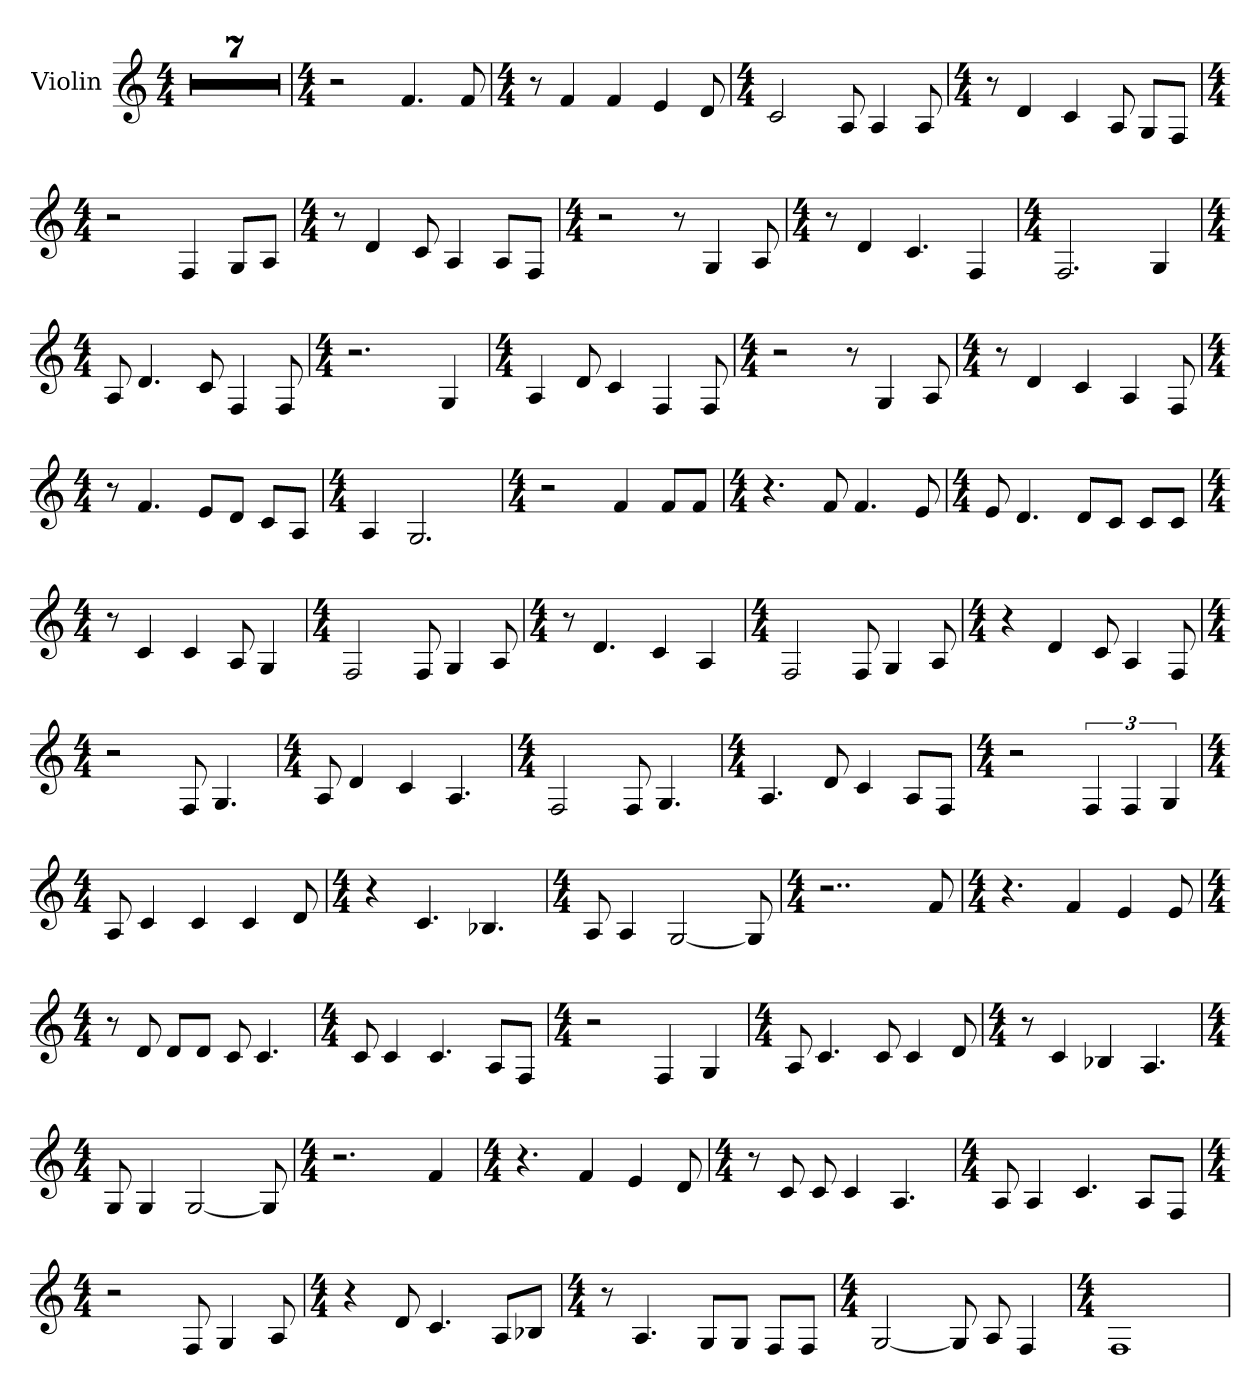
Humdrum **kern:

**kern
*part1
*staff1
*I"Violin
*I'Vln
*M4/4
=
1r
=
*M4/4
1r
=
*M4/4
1r
=
*M4/4
1r
=
*M4/4
1r
=
*M4/4
1r
=
*M4/4
1r
=
*M4/4
2r
4.f
8f
=
*M4/4
8r
4f
4f
4e
8d
=
*M4/4
2c
8A
4A
8A
=
*M4/4
8r
4d
4c
8A
8GL
8FJ
=
*M4/4
2r
4F
8GL
8AJ
=
*M4/4
8r
4d
8c
4A
8AL
8FJ
=
*M4/4
2r
8r
4G
8A
=
*M4/4
8r
4d
4.c
4F
=
*M4/4
2.F
4G
=
*M4/4
8A
4.d
8c
4F
8F
=
*M4/4
2.r
4G
=
*M4/4
4A
8d
4c
4F
8F
=
*M4/4
2r
8r
4G
8A
=
*M4/4
8r
4d
4c
4A
8F
=
*M4/4
8r
4.f
8eL
8dJ
8cL
8AJ
=
*M4/4
4A
2.G
=
*M4/4
2r
4f
8fL
8fJ
=
*M4/4
4.r
8f
4.f
8e
=
*M4/4
8e
4.d
8dL
8cJ
8cL
8cJ
=
*M4/4
8r
4c
4c
8A
4G
=
*M4/4
2F
8F
4G
8A
=
*M4/4
8r
4.d
4c
4A
=
*M4/4
2F
8F
4G
8A
=
*M4/4
4r
4d
8c
4A
8F
=
*M4/4
2r
8F
4.G
=
*M4/4
8A
4d
4c
4.A
=
*M4/4
2F
8F
4.G
=
*M4/4
4.A
8d
4c
8AL
8FJ
=
*M4/4
2r
6F
6F
6G
=
*M4/4
8A
4c
4c
4c
8d
=
*M4/4
4r
4.c
4.B-X
=
*M4/4
8A
4A
[2G
8G]
=
*M4/4
2..r
8f
=
*M4/4
4.r
4f
4e
8e
=
*M4/4
8r
8d
8dL
8dJ
8c
4.c
=
*M4/4
8c
4c
4.c
8AL
8FJ
=
*M4/4
2r
4F
4G
=
*M4/4
8A
4.c
8c
4c
8d
=
*M4/4
8r
4c
4B-X
4.A
=
*M4/4
8G
4G
[2G
8G]
=
*M4/4
2.r
4f
=
*M4/4
4.r
4f
4e
8d
=
*M4/4
8r
8c
8c
4c
4.A
=
*M4/4
8A
4A
4.c
8AL
8FJ
=
*M4/4
2r
8F
4G
8A
=
*M4/4
4r
8d
4.c
8AL
8B-XJ
=
*M4/4
8r
4.A
8GL
8GJ
8FL
8FJ
=
*M4/4
[2G
8G]
8A
4F
=
*M4/4
1F
=
*-
